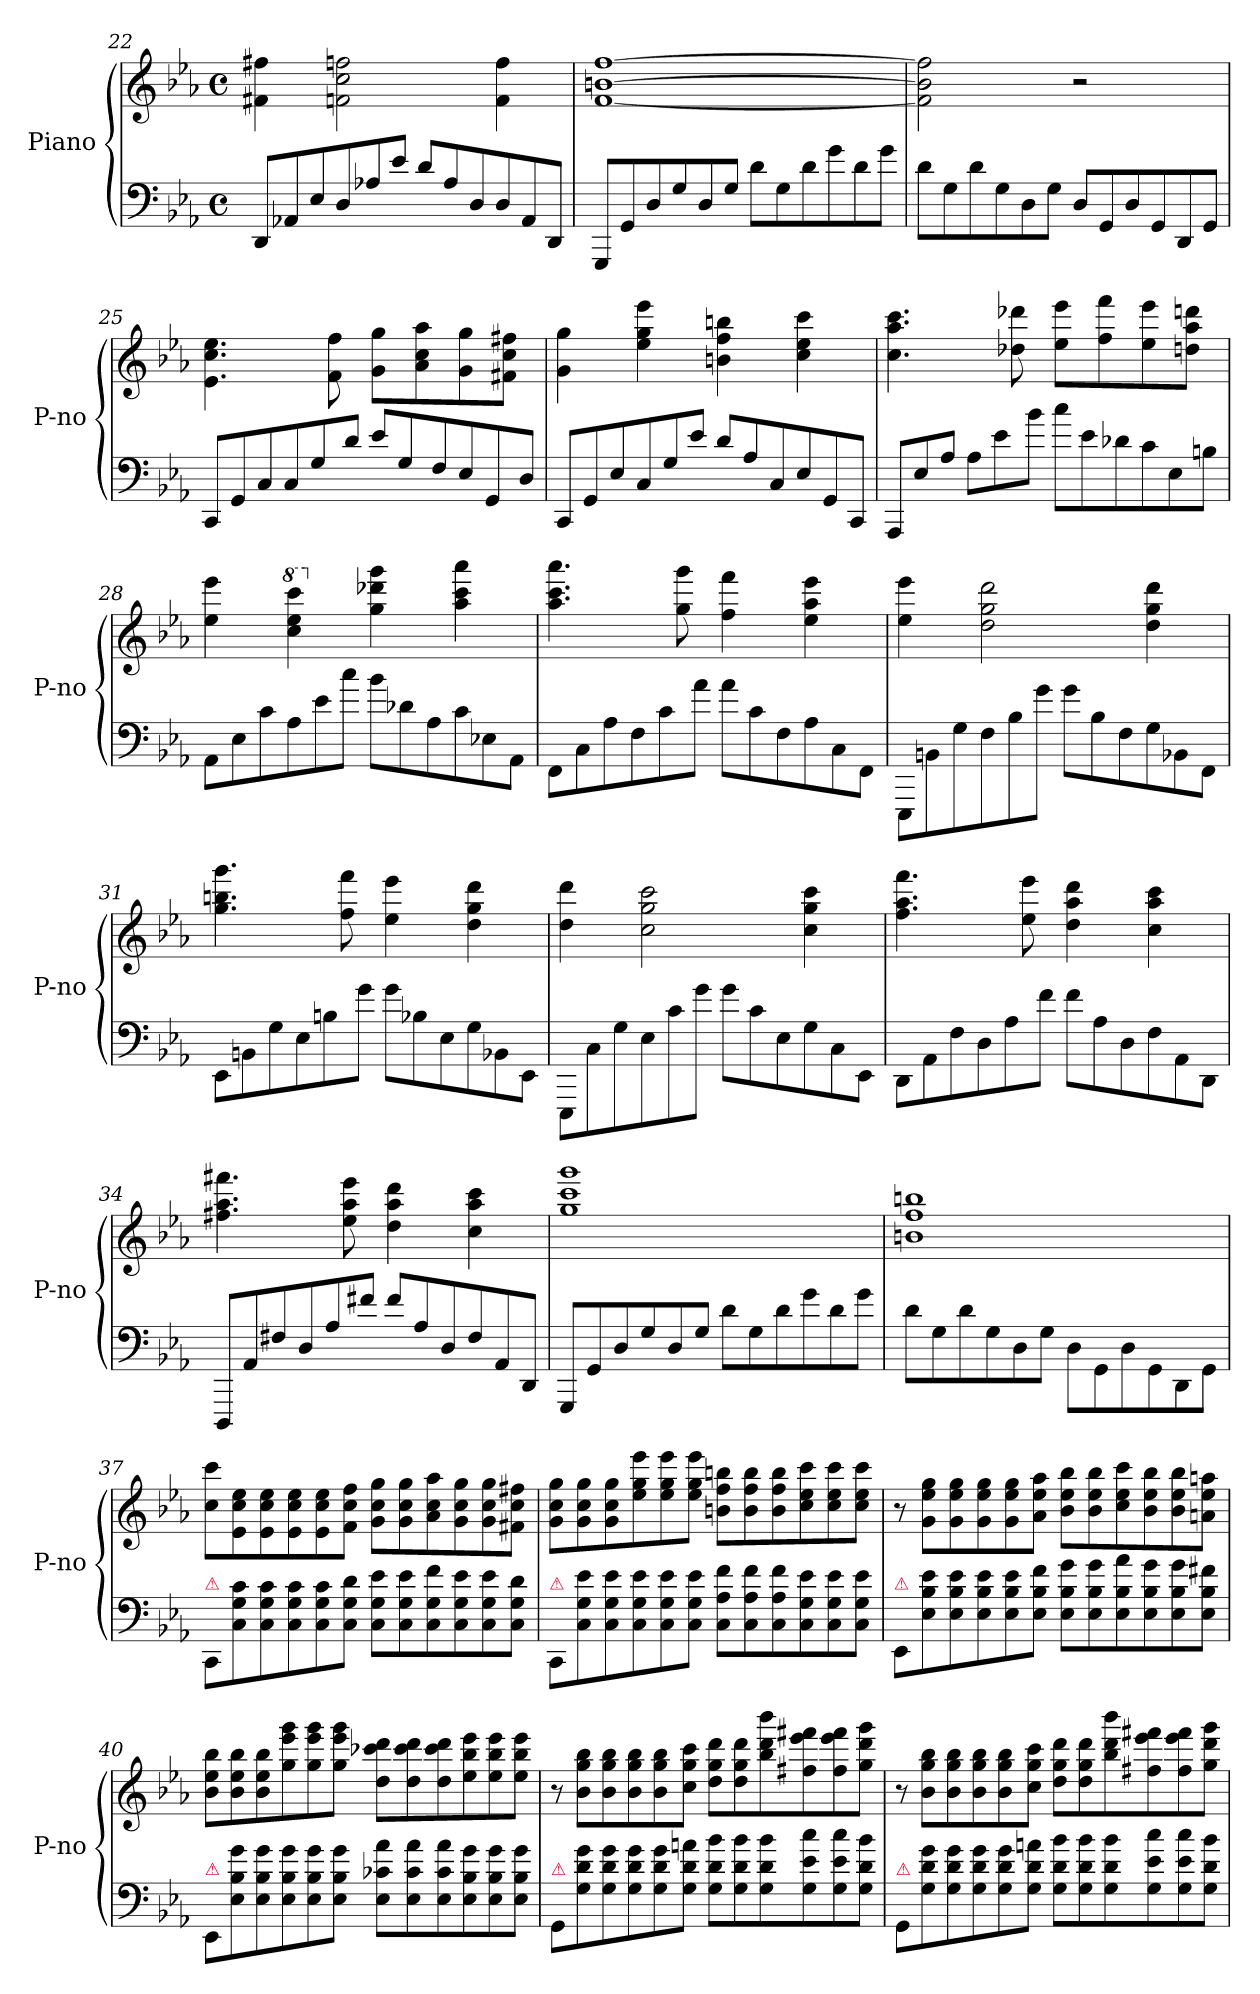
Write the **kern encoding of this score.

**kern	**kern
*part1	*part1
*staff2	*staff1
*I"Piano	*
*I'P-no	*
*clefF4	*clefG2
*k[b-e-a-]	*k[b-e-a-]
*M4/4	*M4/4
*met(c)	*met(c)
*Xtuplet	*
=22	=22
12DD/L	4f#X\ 4ff#X\
12AA-X/	.
12E-/	.
12D/	2fn\ 2cc\ 2ffn\
12A-X/	.
12e-/J	.
12d/L	.
12A-/	.
12D/	.
12D/	4f\ 4ff\
12AA-/	.
12DD/J	.
=23	=23
12GGG/L	[1f\ [1bn\ [1ff\
12GG/	.
12D/	.
12G/	.
12D/	.
12G/J	.
12d\L	.
12G\	.
12d\	.
12g\	.
12d\	.
12g\J	.
=24	=24
12d\L	2f]\ 2b]\ 2ff]\
12G\	.
12d\	.
12G\	.
12D\	.
12G\J	.
12D/L	2r
12GG/	.
12D/	.
12GG/	.
12DD/	.
12GG/J	.
=25	=25
12CC/L	4.e-\ 4.cc\ 4.ee-\
12GG/	.
12C/	.
12C/	.
12G/	.
.	8f\ 8ff\
12d/J	.
12e-/L	8g\ 8gg\L
12G/	.
.	8a-\ 8cc\ 8aa-\
12F/	.
12E-/	8g\ 8gg\
12GG/	.
.	8f#X\ 8cc\ 8ff#X\J
12D/J	.
=26	=26
12CC/L	4g\ 4gg\
12GG/	.
12E-/	.
12C/	4ee-\ 4gg\ 4eee-\
12G/	.
12e-/J	.
12d/L	4bn\ 4ff\ 4bbn\
12A-/	.
12C/	.
12E-/	4cc\ 4ee-\ 4ccc\
12GG/	.
12CC/J	.
=27	=27
12AAA-/L	4.cc\ 4.aa-\ 4.ccc\
12E-/	.
12A-/J	.
12A-\L	.
12e-\	.
.	8dd-X\ 8ddd-X\
12b-\J	.
12cc\L	8ee-\ 8eee-\L
12e-\	.
.	8ff\ 8fff\
12d-X\	.
12c\	8ee-\ 8eee-\
12E-\	.
.	8ddn\ 8aa-\ 8dddn\J
12Bn\J	.
=28	=28
12AA-\L	4ee-\ 4eee-\
12E-\	.
12c\	.
*	*8va
12A-\	4ccc\ 4eee-\ 4cccc\
12e-\	.
12cc\J	.
*	*X8va
12b-\L	4gg\ 4ddd-X\ 4ggg\
12d-X\	.
12A-\	.
12c\	4aa-\ 4ccc\ 4aaa-\
12E-X\	.
12AA-\J	.
=29	=29
12FF\L	4.aa-\ 4.ccc\ 4.aaa-\
12C\	.
12A-\	.
12F\	.
12c\	.
.	8gg\ 8ggg\
12a-\J	.
12a-\L	4ff\ 4fff\
12c\	.
12F\	.
12A-\	4ee-\ 4aa-\ 4eee-\
12C\	.
12FF\J	.
=30	=30
12EEE-\L	4ee-\ 4eee-\
12BBn\	.
12G\	.
12F\	2dd\ 2gg\ 2ddd\
12B-\	.
12g\J	.
12g\L	.
12B-\	.
12F\	.
12G\	4dd\ 4gg\ 4ddd\
12BB-X\	.
12FF\J	.
=31	=31
12EE-\L	4.gg\ 4.bbn\ 4.ggg\
12BBn\	.
12G\	.
12E-\	.
12Bn\	.
.	8ff\ 8fff\
12g\J	.
12g\L	4ee-\ 4eee-\
12B-X\	.
12E-\	.
12G\	4dd\ 4gg\ 4ddd\
12BB-X\	.
12EE-\J	.
=32	=32
12EEE-\L	4dd\ 4ddd\
12C\	.
12G\	.
12E-\	2cc\ 2gg\ 2ccc\
12c\	.
12g\J	.
12g\L	.
12c\	.
12E-\	.
12G\	4cc\ 4gg\ 4ccc\
12C\	.
12EE-\J	.
=33	=33
12DD\L	4.ff\ 4.aa-\ 4.fff\
12AA-\	.
12F\	.
12D\	.
12A-\	.
.	8ee-\ 8eee-\
12f\J	.
12f\L	4dd\ 4aa-\ 4ddd\
12A-\	.
12D\	.
12F\	4cc\ 4aa-\ 4ccc\
12AA-\	.
12DD\J	.
=34	=34
12DDD/L	4.ff#X\ 4.aa-\ 4.fff#X\
12AA-/	.
12F#X/	.
12D/	.
12A-/	.
.	8ee-\ 8aa-\ 8eee-\
12f#X/J	.
12f#/L	4dd\ 4aa-\ 4ddd\
12A-/	.
12D/	.
12F#/	4cc\ 4aa-\ 4ccc\
12AA-/	.
12DD/J	.
=35	=35
12GGG/L	1gg\ 1ccc\ 1ggg\
12GG/	.
12D/	.
12G/	.
12D/	.
12G/J	.
12d\L	.
12G\	.
12d\	.
12g\	.
12d\	.
12g\J	.
=36	=36
12d\L	1bn\ 1ff\ 1bbn\
12G\	.
12d\	.
12G\	.
12D\	.
12G\J	.
12D\L	.
12GG\	.
12D\	.
12GG\	.
12DD\	.
12GG\J	.
=37	=37
*	*Xtuplet
!LO:TX:a:color=crimson:t=⚠	!
12CC/L	12cc\ 12ccc\L
12C\ 12G\ 12c\	12e-\ 12cc\ 12ee-\
12C\ 12G\ 12c\	12e-\ 12cc\ 12ee-\
12C\ 12G\ 12c\	12e-\ 12cc\ 12ee-\
12C\ 12G\ 12c\	12e-\ 12cc\ 12ee-\
12C\ 12G\ 12d\J	12f\ 12cc\ 12ff\J
12C\ 12G\ 12e-\L	12g\ 12cc\ 12gg\L
12C\ 12G\ 12e-\	12g\ 12cc\ 12gg\
12C\ 12G\ 12f\	12a-\ 12cc\ 12aa-\
12C\ 12G\ 12e-\	12g\ 12cc\ 12gg\
12C\ 12G\ 12e-\	12g\ 12cc\ 12gg\
12C\ 12G\ 12d\J	12f#X\ 12cc\ 12ff#X\J
=38	=38
!LO:TX:a:color=crimson:t=⚠	!
12CC/L	12g\ 12cc\ 12gg\L
12C\ 12G\ 12e-\	12g\ 12cc\ 12gg\
12C\ 12G\ 12e-\	12g\ 12cc\ 12gg\
12C\ 12G\ 12e-\	12ee-\ 12gg\ 12eee-\
12C\ 12G\ 12e-\	12ee-\ 12gg\ 12eee-\
12C\ 12G\ 12e-\J	12ee-\ 12gg\ 12eee-\J
12C\ 12A-\ 12f\L	12bn\ 12ff\ 12bbn\L
12C\ 12A-\ 12f\	12b\ 12ff\ 12bb\
12C\ 12A-\ 12f\	12b\ 12ff\ 12bb\
12C\ 12G\ 12e-\	12cc\ 12ee-\ 12ccc\
12C\ 12G\ 12e-\	12cc\ 12ee-\ 12ccc\
12C\ 12G\ 12e-\J	12cc\ 12ee-\ 12ccc\J
=39	=39
!LO:TX:a:color=crimson:t=⚠	!
12EE-/L	12r
12E-\ 12B-\ 12e-\	12g\ 12ee-\ 12gg\L
12E-\ 12B-\ 12e-\	12g\ 12ee-\ 12gg\
12E-\ 12B-\ 12e-\	12g\ 12ee-\ 12gg\
12E-\ 12B-\ 12e-\	12g\ 12ee-\ 12gg\
12E-\ 12B-\ 12f\J	12a-\ 12ee-\ 12aa-\J
12E-\ 12B-\ 12g\L	12b-\ 12ee-\ 12bb-\L
12E-\ 12B-\ 12g\	12b-\ 12ee-\ 12bb-\
12E-\ 12B-\ 12a-\	12cc\ 12ee-\ 12ccc\
12E-\ 12B-\ 12g\	12b-\ 12ee-\ 12bb-\
12E-\ 12B-\ 12g\	12b-\ 12ee-\ 12bb-\
12E-\ 12B-\ 12f#X\J	12an\ 12ee-\ 12aan\J
=40	=40
!LO:TX:a:color=crimson:t=⚠	!
12EE-/L	12b-\ 12ee-\ 12bb-\L
12E-\ 12B-\ 12g\	12b-\ 12ee-\ 12bb-\
12E-\ 12B-\ 12g\	12b-\ 12ee-\ 12bb-\
12E-\ 12B-\ 12g\	12gg\ 12eee-\ 12ggg\
12E-\ 12B-\ 12g\	12gg\ 12eee-\ 12ggg\
12E-\ 12B-\ 12g\J	12gg\ 12eee-\ 12ggg\J
12E-\ 12c-X\ 12a-\L	12dd\ 12ccc-X\ 12ddd\L
12E-\ 12c-\ 12a-\	12dd\ 12ccc-\ 12ddd\
12E-\ 12c-\ 12a-\	12dd\ 12ccc-\ 12ddd\
12E-\ 12B-\ 12g\	12ee-\ 12bb-\ 12eee-\
12E-\ 12B-\ 12g\	12ee-\ 12bb-\ 12eee-\
12E-\ 12B-\ 12g\J	12ee-\ 12bb-\ 12eee-\J
=41	=41
!LO:TX:a:color=crimson:t=⚠	!
12GG/L	12r
12G\ 12d\ 12g\	12b-\ 12gg\ 12bb-\L
12G\ 12d\ 12g\	12b-\ 12gg\ 12bb-\
12G\ 12d\ 12g\	12b-\ 12gg\ 12bb-\
12G\ 12d\ 12g\	12b-\ 12gg\ 12bb-\
12G\ 12d\ 12an\J	12cc\ 12gg\ 12ccc\J
12G\ 12d\ 12b-\L	12dd\ 12gg\ 12ddd\L
12G\ 12d\ 12b-\	12dd\ 12gg\ 12ddd\
12G\ 12d\ 12b-\	12bb-\ 12ddd\ 12bbb-\
12G\ 12e-\ 12cc\	12ff#X\ 12eee-\ 12fff#X\
12G\ 12e-\ 12cc\	12ff#\ 12eee-\ 12fff#\
12G\ 12d\ 12b-\J	12gg\ 12ddd\ 12ggg\J
=42	=42
!LO:TX:a:color=crimson:t=⚠	!
12GG/L	12r
12G\ 12d\ 12g\	12b-\ 12gg\ 12bb-\L
12G\ 12d\ 12g\	12b-\ 12gg\ 12bb-\
12G\ 12d\ 12g\	12b-\ 12gg\ 12bb-\
12G\ 12d\ 12g\	12b-\ 12gg\ 12bb-\
12G\ 12d\ 12an\J	12cc\ 12gg\ 12ccc\J
12G\ 12d\ 12b-\L	12dd\ 12gg\ 12ddd\L
12G\ 12d\ 12b-\	12dd\ 12gg\ 12ddd\
12G\ 12d\ 12b-\	12bb-\ 12ddd\ 12bbb-\
12G\ 12e-\ 12cc\	12ff#X\ 12eee-\ 12fff#X\
12G\ 12e-\ 12cc\	12ff#\ 12eee-\ 12fff#\
12G\ 12d\ 12b-\J	12gg\ 12ddd\ 12ggg\J
=	=
*-	*-
